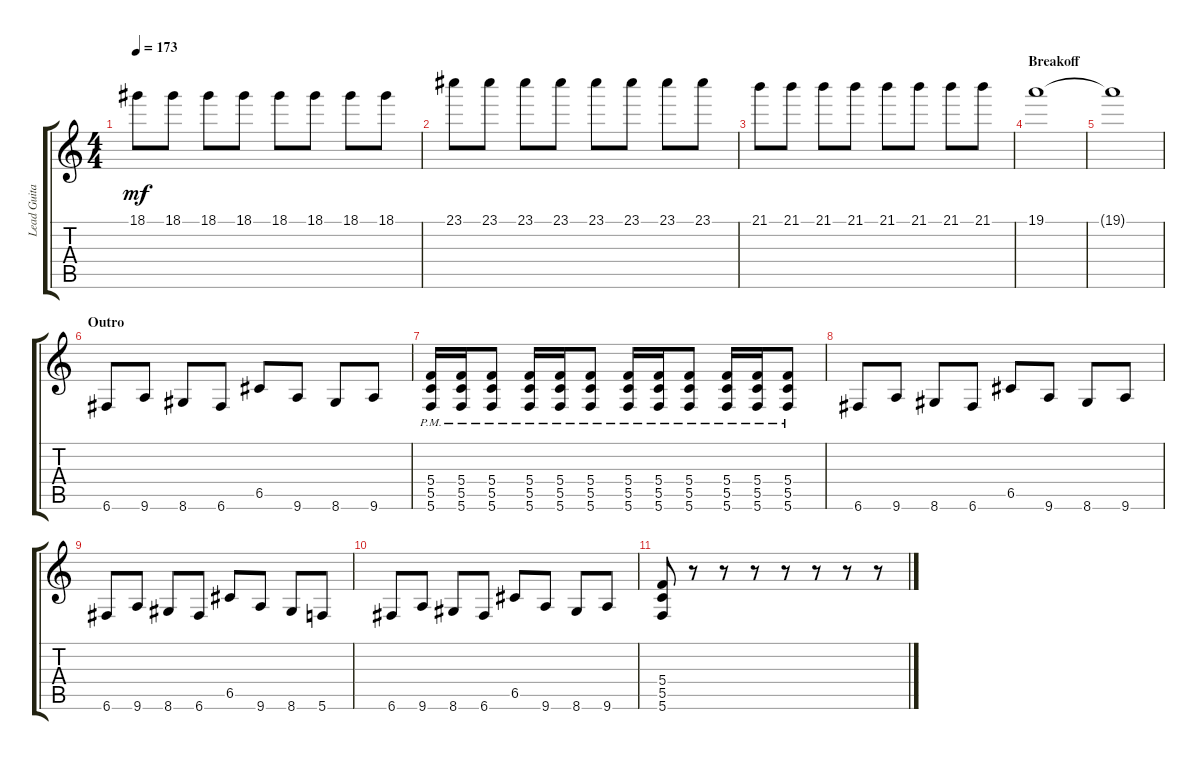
\track ("Lead Guitar" "Lead Guita") {instrument distortionguitar}
\staff {score tabs}
\tuning (D4 A3 F3 C3 G2 C2) {hide}
\ts (4 4)
\tempo 173
\clef g2
\ks c
18.1.8{dy mf} 18.1.8 18.1.8 18.1.8 18.1.8 18.1.8 18.1.8 18.1.8 |
23.1.8 23.1.8 23.1.8 23.1.8 23.1.8 23.1.8 23.1.8 23.1.8 |
21.1.8 21.1.8 21.1.8 21.1.8 21.1.8 21.1.8 21.1.8 21.1.8 |
\section ("" "Breakoff")
19.1.1 |
19.1{t}.1 |
\section ("" "Outro")
6.6.8 9.6.8 8.6.8 6.6.8 6.5.8 9.6.8 8.6.8 9.6.8 |
(5.4{pm} 5.5{pm} 5.6{pm}).16 (5.4{pm} 5.5{pm} 5.6{pm}).16 (5.4{pm} 5.5{pm} 5.6{pm}).8 (5.4{pm} 5.5{pm} 5.6{pm}).16 (5.4{pm} 5.5{pm} 5.6{pm}).16 (5.4{pm} 5.5{pm} 5.6{pm}).8 (5.4{pm} 5.5{pm} 5.6{pm}).16 (5.4{pm} 5.5{pm} 5.6{pm}).16 (5.4{pm} 5.5{pm} 5.6{pm}).8 (5.4{pm} 5.5{pm} 5.6{pm}).16 (5.4{pm} 5.5{pm} 5.6{pm}).16 (5.4{pm} 5.5{pm} 5.6{pm}).8 |
6.6.8 9.6.8 8.6.8 6.6.8 6.5.8 9.6.8 8.6.8 9.6.8 |
6.6.8 9.6.8 8.6.8 6.6.8 6.5.8 9.6.8 8.6.8 5.6.8 |
6.6.8 9.6.8 8.6.8 6.6.8 6.5.8 9.6.8 8.6.8 9.6.8 |
(5.4 5.5 5.6).8 r.8 r.8 r.8 r.8 r.8 r.8 r.8
